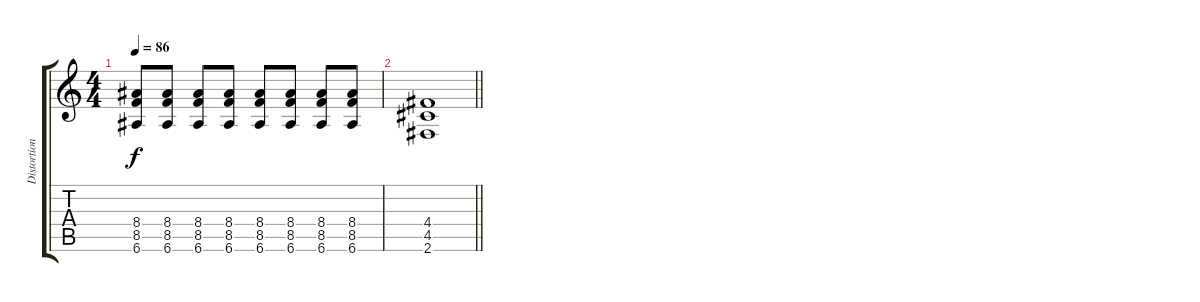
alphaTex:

\track ("Distortion Guitar" "Distortion") {instrument distortionguitar}
\staff {score tabs}
\tuning (E4 B3 G3 D3 A2 E2) {hide}
\ts (4 4)
\tempo 86
\clef g2
\ks c
(8.4 8.5 6.6).8{dy f} (8.4 8.5 6.6).8 (8.4 8.5 6.6).8 (8.4 8.5 6.6).8 (8.4 8.5 6.6).8 (8.4 8.5 6.6).8 (8.4 8.5 6.6).8 (8.4 8.5 6.6).8 |
\barLineRight lightlight
(4.4 4.5 2.6).1
